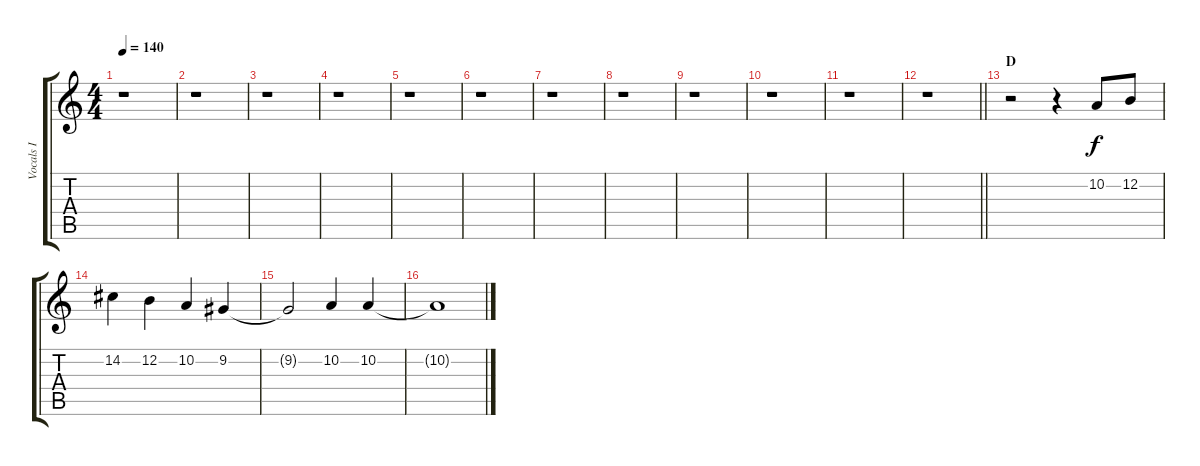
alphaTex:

\track ("Vocals I" "Vocals I") {instrument voiceoohs}
\staff {score tabs}
\tuning (E4 B3 G3 D3 A2 E2) {hide}
\ts (4 4)
\tempo 140
\clef g2
\ks c
r.1{dy f} |
r.1 |
r.1 |
r.1 |
r.1 |
r.1 |
r.1 |
r.1 |
r.1 |
r.1 |
r.1 |
\barLineRight lightlight
r.1 |
\section ("" "D")
r.2 r.4 10.2.8 12.2.8 |
14.2.4 12.2.4 10.2.4 9.2.4 |
9.2{t}.2 10.2.4 10.2.4 |
10.2{t}.1
